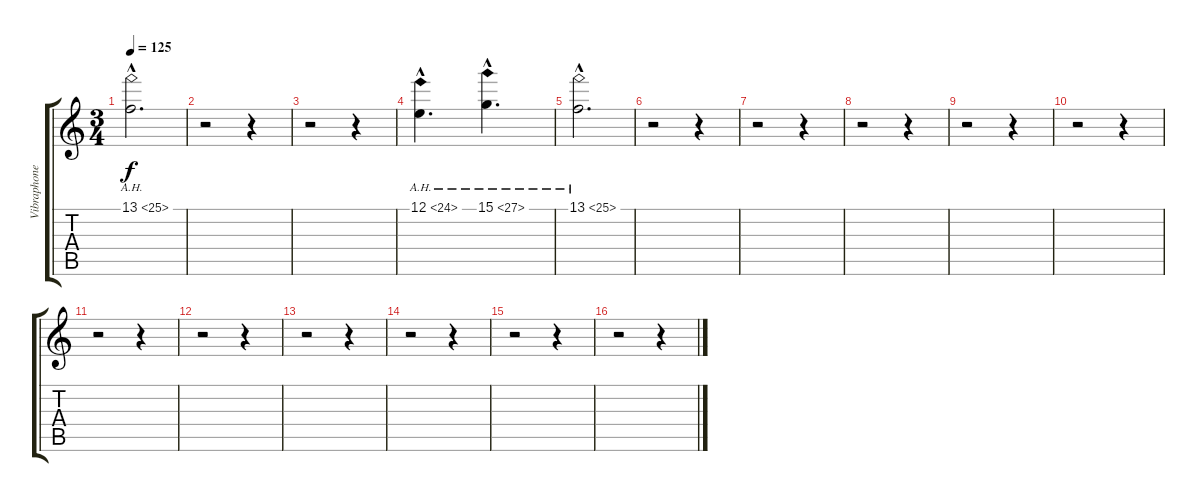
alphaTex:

\track ("Vibraphone" "Vibraphone") {instrument vibraphone}
\staff {score tabs}
\tuning (E4 B3 G3 D3 A2 E2) {hide}
\ts (3 4)
\tempo 125
\clef g2
\ks c
13.1{ah 12 hac}.2{d dy f} |
r.2 r.4 |
r.2 r.4 |
12.1{ah 12 hac}.4{d} 15.1{ah 12 hac}.4{d} |
13.1{ah 12 hac}.2{d} |
r.2 r.4 |
r.2 r.4 |
r.2 r.4 |
r.2 r.4 |
r.2 r.4 |
r.2 r.4 |
r.2 r.4 |
r.2 r.4 |
r.2 r.4 |
r.2 r.4 |
r.2 r.4
